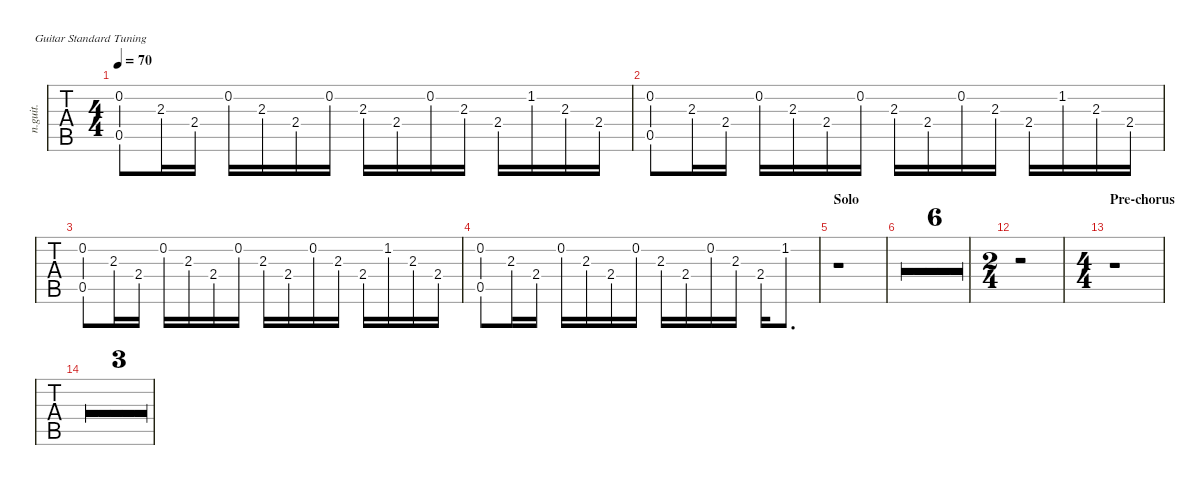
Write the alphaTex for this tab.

\defaultSystemsLayout 4
\hideDynamics
\bracketExtendMode nobrackets
\otherSystemsTrackNameOrientation horizontal
\track ("Nylon Guitar" "n.guit.") {defaultSystemsLayout 4 multiBarRest instrument acousticguitarnylon}
\staff {tabs}
\tuning (E4 B3 G3 D3 A2 E2)
\ts (4 4)
\tempo 70
\clef g2
\ks c
(0.5 0.2).8{dy f} 2.3.16 2.4.16 0.2.16 2.3.16 2.4.16 0.2.16 2.3.16 2.4.16 0.2.16 2.3.16 2.4.16 1.2.16 2.3.16 2.4.16 |
(0.5 0.2).8 2.3.16 2.4.16 0.2.16 2.3.16 2.4.16 0.2.16 2.3.16 2.4.16 0.2.16 2.3.16 2.4.16 1.2.16 2.3.16 2.4.16 |
(0.5 0.2).8 2.3.16 2.4.16 0.2.16 2.3.16 2.4.16 0.2.16 2.3.16 2.4.16 0.2.16 2.3.16 2.4.16 1.2.16 2.3.16 2.4.16 |
(0.5 0.2).8 2.3.16 2.4.16 0.2.16 2.3.16 2.4.16 0.2.16 2.3.16 2.4.16 0.2.16 2.3.16 2.4.16 1.2.8{d} |
\section ("" "Solo")
r.1 |
r.1 |
r.1 |
r.1 |
r.1 |
r.1 |
r.1 |
\ts (2 4)
\beaming (8 2 2)
r.2 |
\ts (4 4)
\beaming (8 2 2 2 2)
\section ("" "Pre-chorus")
r.1 |
r.1 |
r.1 |
r.1
